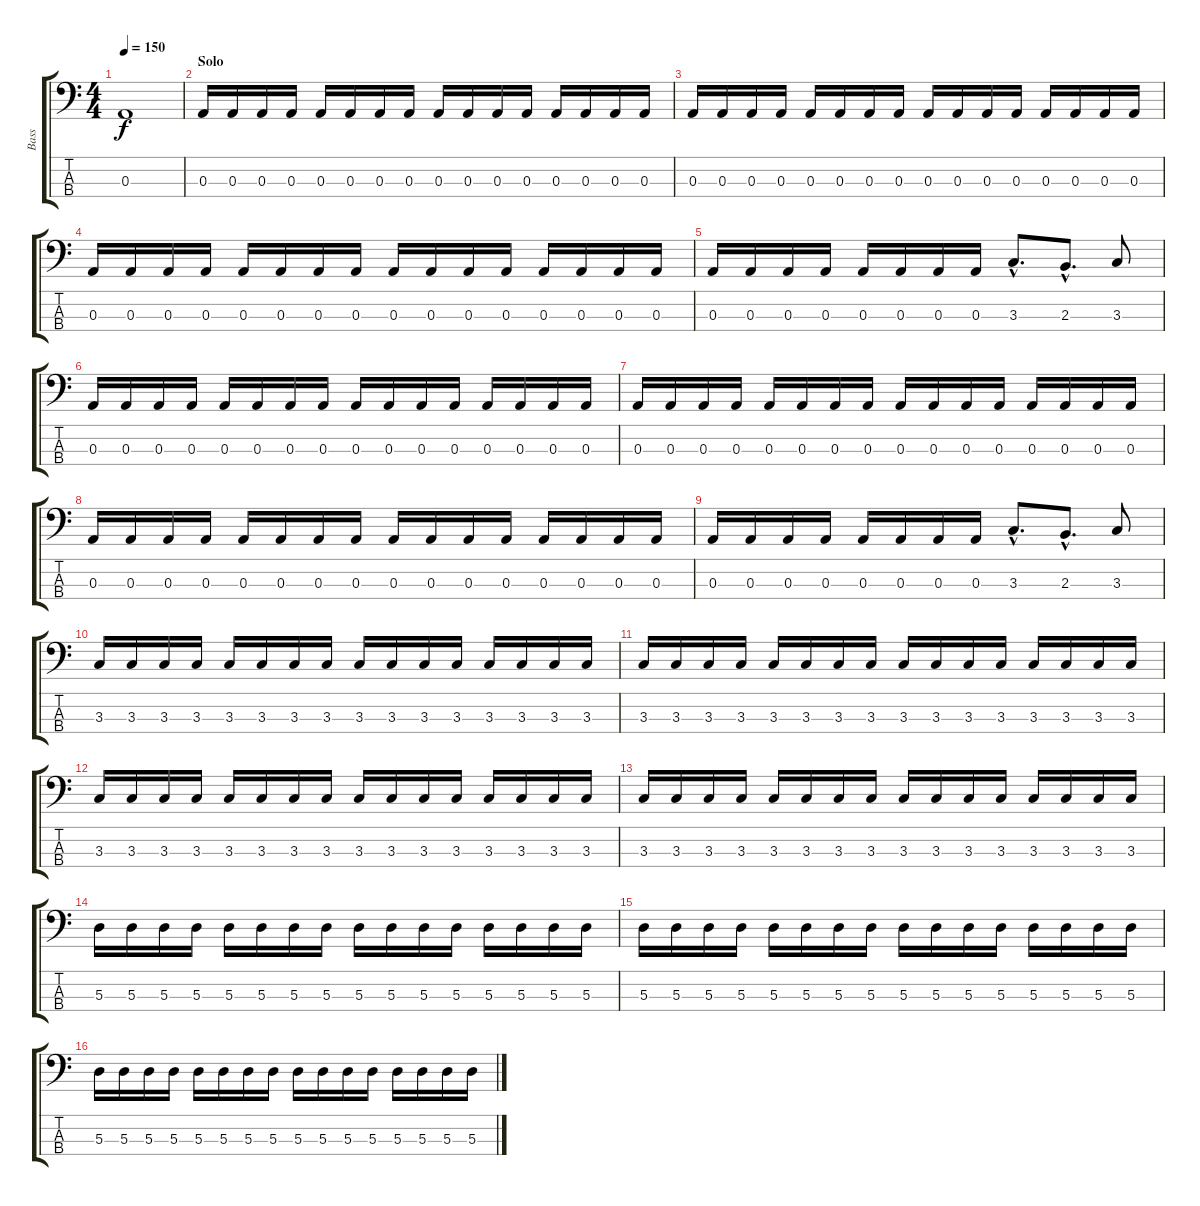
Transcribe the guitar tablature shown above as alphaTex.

\track ("Bass" "Bass") {instrument electricbassfinger}
\staff {score tabs}
\tuning (G2 D2 A1 E1) {hide}
\ts (4 4)
\tempo 150
\clef f4
\ks c
0.3.1{dy f} |
\section ("" "Solo")
0.3.16 0.3.16 0.3.16 0.3.16 0.3.16 0.3.16 0.3.16 0.3.16 0.3.16 0.3.16 0.3.16 0.3.16 0.3.16 0.3.16 0.3.16 0.3.16 |
0.3.16 0.3.16 0.3.16 0.3.16 0.3.16 0.3.16 0.3.16 0.3.16 0.3.16 0.3.16 0.3.16 0.3.16 0.3.16 0.3.16 0.3.16 0.3.16 |
0.3.16 0.3.16 0.3.16 0.3.16 0.3.16 0.3.16 0.3.16 0.3.16 0.3.16 0.3.16 0.3.16 0.3.16 0.3.16 0.3.16 0.3.16 0.3.16 |
0.3.16 0.3.16 0.3.16 0.3.16 0.3.16 0.3.16 0.3.16 0.3.16 3.3{hac}.8{d} 2.3{hac}.8{d} 3.3.8 |
0.3.16 0.3.16 0.3.16 0.3.16 0.3.16 0.3.16 0.3.16 0.3.16 0.3.16 0.3.16 0.3.16 0.3.16 0.3.16 0.3.16 0.3.16 0.3.16 |
0.3.16 0.3.16 0.3.16 0.3.16 0.3.16 0.3.16 0.3.16 0.3.16 0.3.16 0.3.16 0.3.16 0.3.16 0.3.16 0.3.16 0.3.16 0.3.16 |
0.3.16 0.3.16 0.3.16 0.3.16 0.3.16 0.3.16 0.3.16 0.3.16 0.3.16 0.3.16 0.3.16 0.3.16 0.3.16 0.3.16 0.3.16 0.3.16 |
0.3.16 0.3.16 0.3.16 0.3.16 0.3.16 0.3.16 0.3.16 0.3.16 3.3{hac}.8{d} 2.3{hac}.8{d} 3.3.8 |
3.3.16 3.3.16 3.3.16 3.3.16 3.3.16 3.3.16 3.3.16 3.3.16 3.3.16 3.3.16 3.3.16 3.3.16 3.3.16 3.3.16 3.3.16 3.3.16 |
3.3.16 3.3.16 3.3.16 3.3.16 3.3.16 3.3.16 3.3.16 3.3.16 3.3.16 3.3.16 3.3.16 3.3.16 3.3.16 3.3.16 3.3.16 3.3.16 |
3.3.16 3.3.16 3.3.16 3.3.16 3.3.16 3.3.16 3.3.16 3.3.16 3.3.16 3.3.16 3.3.16 3.3.16 3.3.16 3.3.16 3.3.16 3.3.16 |
3.3.16 3.3.16 3.3.16 3.3.16 3.3.16 3.3.16 3.3.16 3.3.16 3.3.16 3.3.16 3.3.16 3.3.16 3.3.16 3.3.16 3.3.16 3.3.16 |
5.3.16 5.3.16 5.3.16 5.3.16 5.3.16 5.3.16 5.3.16 5.3.16 5.3.16 5.3.16 5.3.16 5.3.16 5.3.16 5.3.16 5.3.16 5.3.16 |
5.3.16 5.3.16 5.3.16 5.3.16 5.3.16 5.3.16 5.3.16 5.3.16 5.3.16 5.3.16 5.3.16 5.3.16 5.3.16 5.3.16 5.3.16 5.3.16 |
5.3.16 5.3.16 5.3.16 5.3.16 5.3.16 5.3.16 5.3.16 5.3.16 5.3.16 5.3.16 5.3.16 5.3.16 5.3.16 5.3.16 5.3.16 5.3.16
